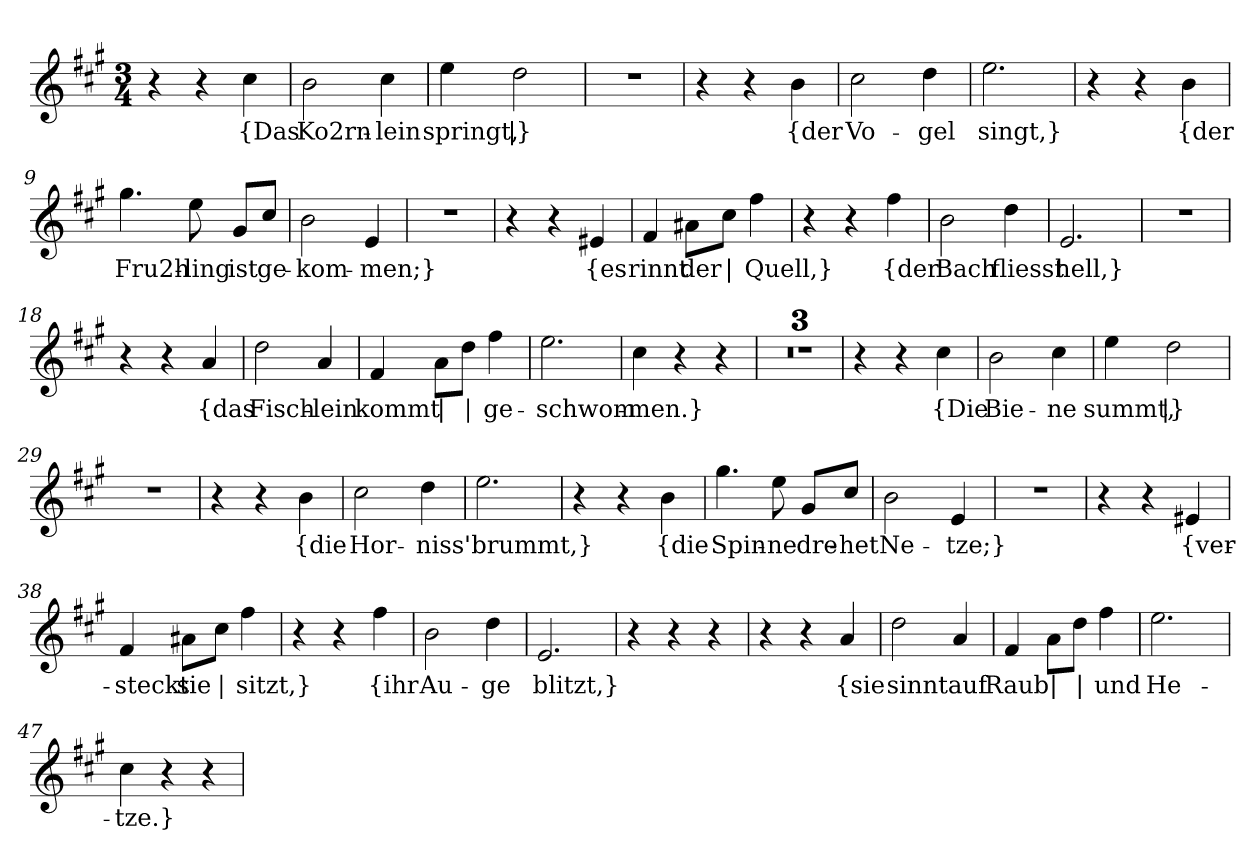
**kern	**text
*part1	*part1
*staff1	*staff1
*clefG2	*
*k[f#c#g#]	*
*M3/4	*
=1	=1
4r	.
4r	.
!	!LO:LY:b
4cc#\	{Das
=2	=2
!	!LO:LY:b
2b\	Ko2rn-
!	!LO:LY:b
4cc#\	-lein
=3	=3
!	!LO:LY:b
4ee\	springt,
!	!LO:LY:b
2dd\	|}
=4	=4
2.r	.
=5	=5
4r	.
4r	.
!	!LO:LY:b
4b\	{der
=6	=6
!	!LO:LY:b
2cc#\	Vo-
!	!LO:LY:b
4dd\	-gel
=7	=7
!	!LO:LY:b
2.ee\	singt,}
=8	=8
4r	.
4r	.
!	!LO:LY:b
4b\	{der
=9	=9
!	!LO:LY:b
4.gg#\	Fru2h-
!	!LO:LY:b
8ee\	-ling
!	!LO:LY:b
8g#/L	ist
!	!LO:LY:b
8cc#/J	ge-
!!LO:LB:g=z
=10	=10
!	!LO:LY:b
2b\	-kom-
!	!LO:LY:b
4e/	-men;}
=11	=11
2.r	.
=12	=12
4r	.
4r	.
!	!LO:LY:b
4e#X/	{es
=13	=13
!	!LO:LY:b
4f#/	rinnt
!	!LO:LY:b
8a#X\L	der
!	!LO:LY:b
8cc#\J	|
!	!LO:LY:b
4ff#\	Quell,}
=14	=14
4r	.
4r	.
!	!LO:LY:b
4ff#\	{der
=15	=15
!	!LO:LY:b
2b\	Bach
!	!LO:LY:b
4dd\	fliesst
=16	=16
!	!LO:LY:b
2.e/	hell,}
=17	=17
2.r	.
=18	=18
4r	.
4r	.
!	!LO:LY:b
4a/	{das
!!LO:LB:g=z
=19	=19
!	!LO:LY:b
2dd\	Fisch-
!	!LO:LY:b
4a/	-lein
=20	=20
!	!LO:LY:b
4f#/	kommt
!	!LO:LY:b
8a\L	|
!	!LO:LY:b
8dd\J	|
!	!LO:LY:b
4ff#\	ge-
=21	=21
!	!LO:LY:b
2.ee\	-schwom-
=22	=22
!	!LO:LY:b
4cc#\	-men.}
4r	.
4r	.
=23	=23
2.r	.
=24	=24
2.r	.
=25	=25
2.r	.
=26	=26
4r	.
4r	.
!	!LO:LY:b
4cc#\	{Die
=27	=27
!	!LO:LY:b
2b\	Bie-
!	!LO:LY:b
4cc#\	-ne
=28	=28
!	!LO:LY:b
4ee\	summt,
!	!LO:LY:b
2dd\	|}
=29	=29
2.r	.
!!LO:LB:g=z
=30	=30
4r	.
4r	.
!	!LO:LY:b
4b\	{die
=31	=31
!	!LO:LY:b
2cc#\	Hor-
!	!LO:LY:b
4dd\	-niss'
=32	=32
!	!LO:LY:b
2.ee\	brummt,}
=33	=33
4r	.
4r	.
!	!LO:LY:b
4b\	{die
=34	=34
!	!LO:LY:b
4.gg#\	Spin-
!	!LO:LY:b
8ee\	-ne
!	!LO:LY:b
8g#/L	dre-
!	!LO:LY:b
8cc#/J	-het
=35	=35
!	!LO:LY:b
2b\	Ne-
!	!LO:LY:b
4e/	-tze;}
=36	=36
2.r	.
=37	=37
4r	.
4r	.
!	!LO:LY:b
4e#X/	{ver-
!!LO:LB:g=z
=38	=38
!	!LO:LY:b
4f#/	-steckt
!	!LO:LY:b
8a#X\L	sie
!	!LO:LY:b
8cc#\J	|
!	!LO:LY:b
4ff#\	sitzt,}
=39	=39
4r	.
4r	.
!	!LO:LY:b
4ff#\	{ihr
=40	=40
!	!LO:LY:b
2b\	Au-
!	!LO:LY:b
4dd\	-ge
=41	=41
!	!LO:LY:b
2.e/	blitzt,}
=42	=42
4r	.
4r	.
4r	.
=43	=43
4r	.
4r	.
!	!LO:LY:b
4a/	{sie
=44	=44
!	!LO:LY:b
2dd\	sinnt
!	!LO:LY:b
4a/	auf
=45	=45
!	!LO:LY:b
4f#/	Raub
!	!LO:LY:b
8a\L	|
!	!LO:LY:b
8dd\J	|
!	!LO:LY:b
4ff#\	und
=46	=46
!	!LO:LY:b
2.ee\	He-
=47	=47
!	!LO:LY:b
4cc#\	-tze.}
4r	.
4r	.
=	=
*-	*-
